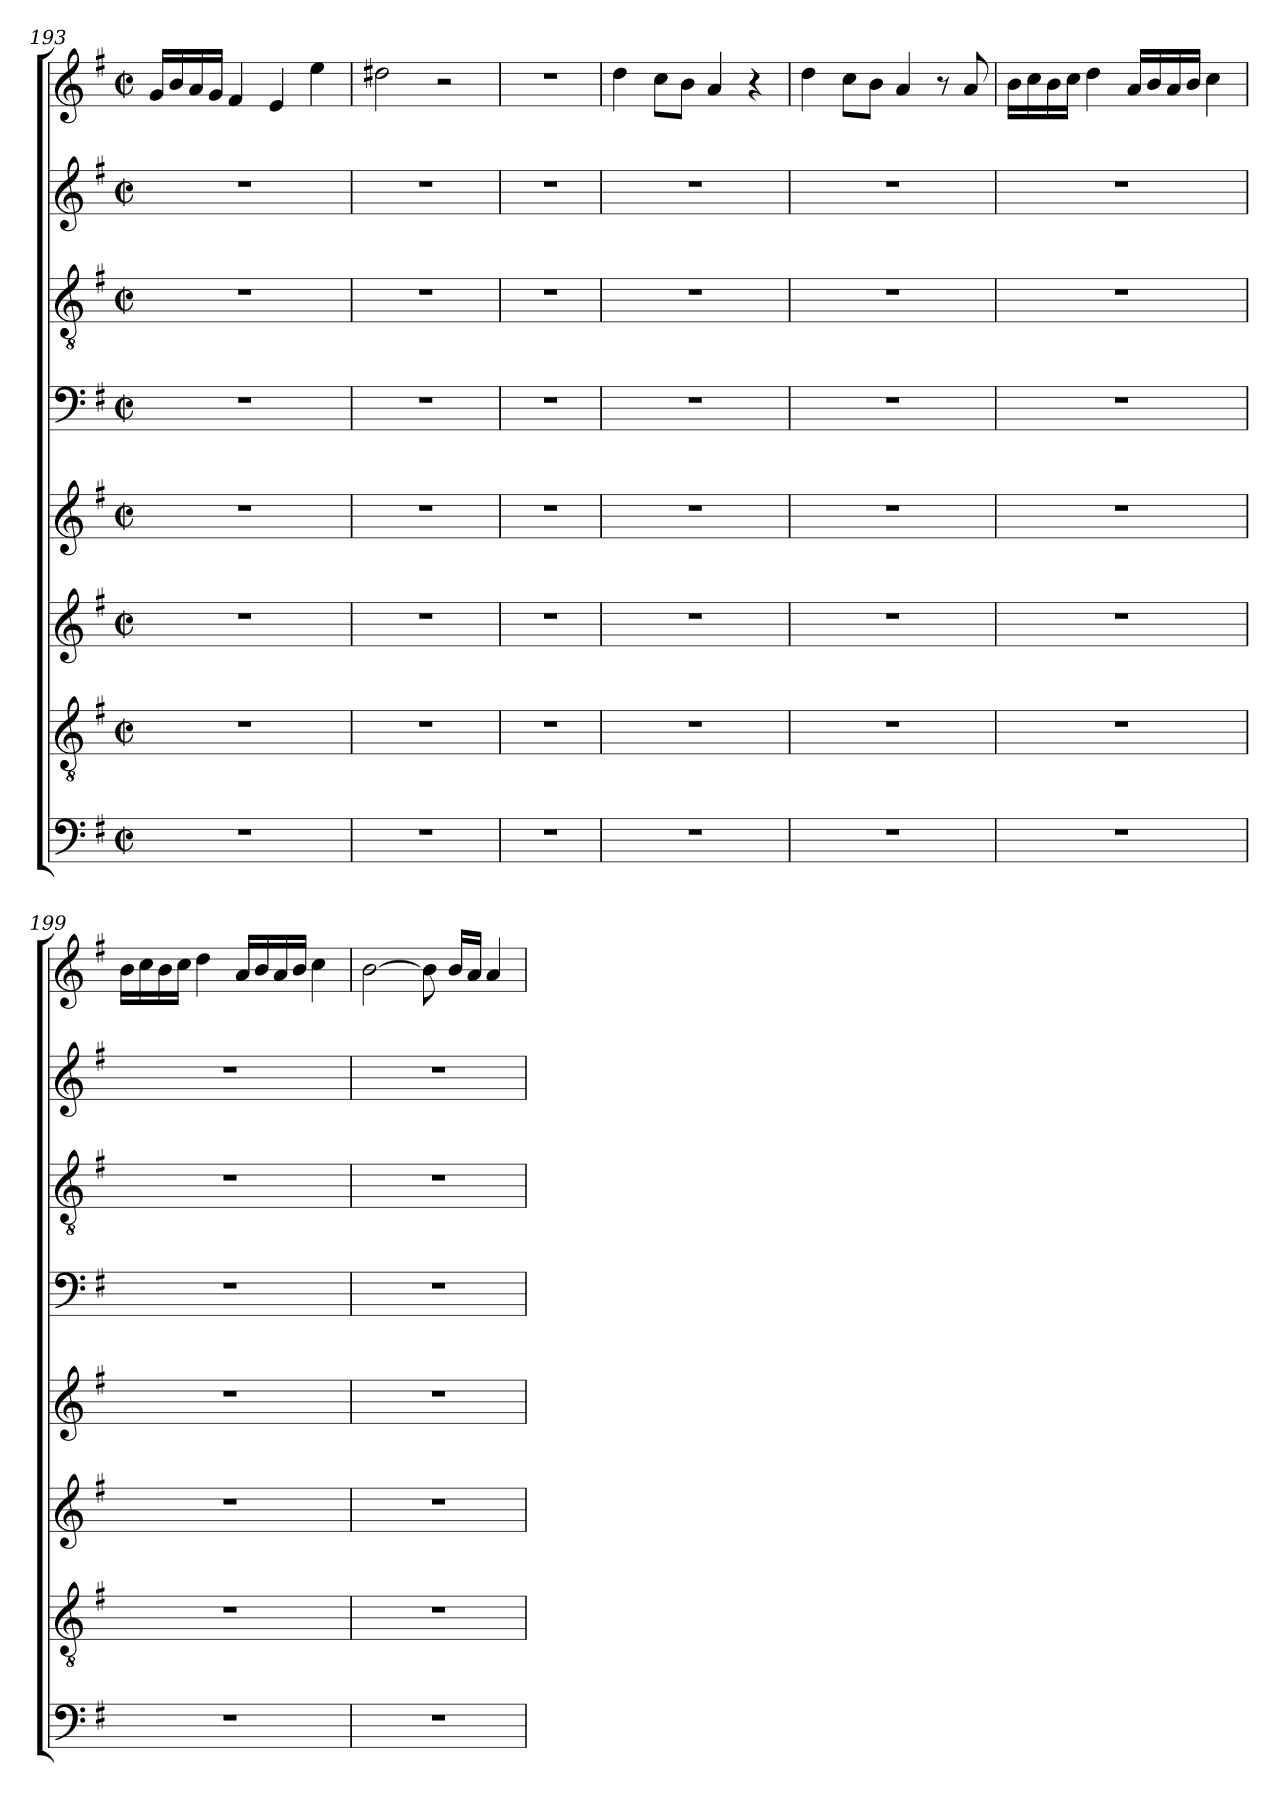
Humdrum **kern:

**kern	**kern	**kern	**kern	**kern	**kern	**kern	**kern
*part8	*part7	*part6	*part5	*part4	*part3	*part2	*part1
*staff8	*staff7	*staff6	*staff5	*staff4	*staff3	*staff2	*staff1
*clefF4	*clefGv2	*clefG2	*clefG2	*clefF4	*clefGv2	*clefG2	*clefG2
*k[f#]	*k[f#]	*k[f#]	*k[f#]	*k[f#]	*k[f#]	*k[f#]	*k[f#]
*G:	*G:	*G:	*G:	*G:	*G:	*G:	*G:
*M2/2	*M2/2	*M2/2	*M2/2	*M2/2	*M2/2	*M2/2	*M2/2
*met(c|)	*met(c|)	*met(c|)	*met(c|)	*met(c|)	*met(c|)	*met(c|)	*met(c|)
=193	=193	=193	=193	=193	=193	=193	=193
1r	1r	1r	1r	1r	1r	1r	16g/LL
.	.	.	.	.	.	.	16b/
.	.	.	.	.	.	.	16a/
.	.	.	.	.	.	.	16g/JJ
.	.	.	.	.	.	.	4f#/
.	.	.	.	.	.	.	4e/
.	.	.	.	.	.	.	4ee\
=194	=194	=194	=194	=194	=194	=194	=194
1r	1r	1r	1r	1r	1r	1r	2dd#X\
.	.	.	.	.	.	.	2r
=195	=195	=195	=195	=195	=195	=195	=195
1r	1r	1r	1r	1r	1r	1r	1r
=196	=196	=196	=196	=196	=196	=196	=196
1r	1r	1r	1r	1r	1r	1r	4dd\
.	.	.	.	.	.	.	8cc\L
.	.	.	.	.	.	.	8b\J
.	.	.	.	.	.	.	4a/
.	.	.	.	.	.	.	4r
=197	=197	=197	=197	=197	=197	=197	=197
1r	1r	1r	1r	1r	1r	1r	4dd\
.	.	.	.	.	.	.	8cc\L
.	.	.	.	.	.	.	8b\J
.	.	.	.	.	.	.	4a/
.	.	.	.	.	.	.	8r
.	.	.	.	.	.	.	8a/
!!LO:LB:g=z
=198	=198	=198	=198	=198	=198	=198	=198
1r	1r	1r	1r	1r	1r	1r	16b\LL
.	.	.	.	.	.	.	16cc\
.	.	.	.	.	.	.	16b\
.	.	.	.	.	.	.	16cc\JJ
.	.	.	.	.	.	.	4dd\
.	.	.	.	.	.	.	16a/LL
.	.	.	.	.	.	.	16b/
.	.	.	.	.	.	.	16a/
.	.	.	.	.	.	.	16b/JJ
.	.	.	.	.	.	.	4cc\
=199	=199	=199	=199	=199	=199	=199	=199
1r	1r	1r	1r	1r	1r	1r	16b\LL
.	.	.	.	.	.	.	16cc\
.	.	.	.	.	.	.	16b\
.	.	.	.	.	.	.	16cc\JJ
.	.	.	.	.	.	.	4dd\
.	.	.	.	.	.	.	16a/LL
.	.	.	.	.	.	.	16b/
.	.	.	.	.	.	.	16a/
.	.	.	.	.	.	.	16b/JJ
.	.	.	.	.	.	.	4cc\
=200	=200	=200	=200	=200	=200	=200	=200
1r	1r	1r	1r	1r	1r	1r	[>2b\
.	.	.	.	.	.	.	8b\]
.	.	.	.	.	.	.	16b/LL
.	.	.	.	.	.	.	16a/JJ
.	.	.	.	.	.	.	4a/
=	=	=	=	=	=	=	=
*-	*-	*-	*-	*-	*-	*-	*-
